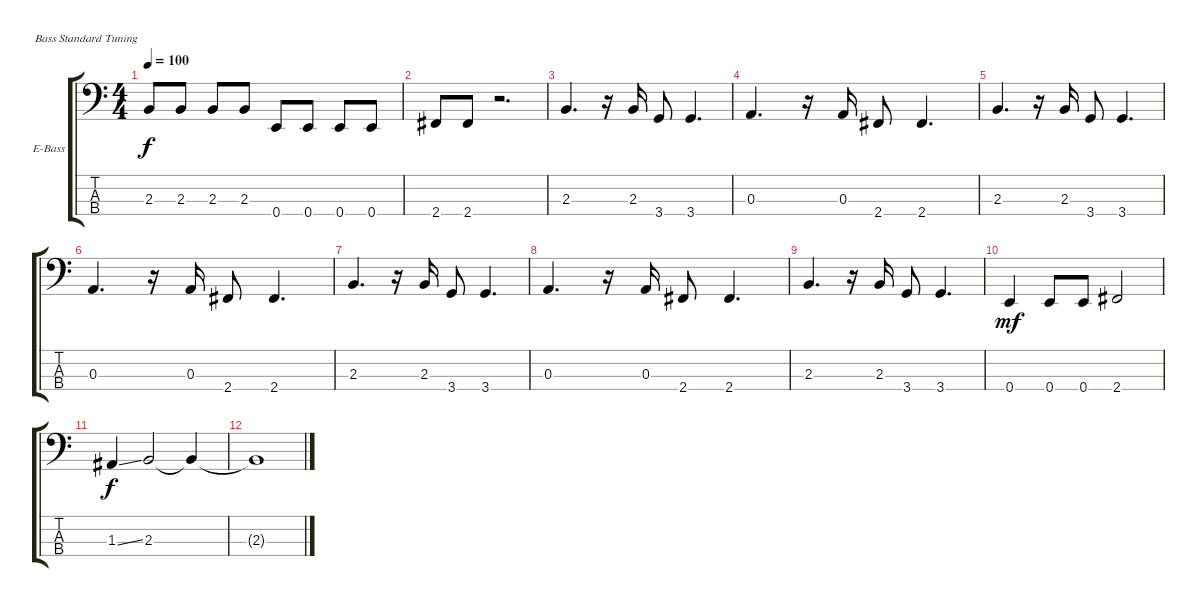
\defaultSystemsLayout 4
\bracketExtendMode groupsimilarinstruments
\firstSystemTrackNameOrientation horizontal
\otherSystemsTrackNameOrientation horizontal
\track ("Ilia" "E-Bass") {instrument electricbassfinger}
\staff {score tabs}
\tuning (G2 D2 A1 E1)
\ts (4 4)
\tempo 100
\clef f4
\ks c
2.3.8{dy f} 2.3.8 2.3.8 2.3.8 0.4.8 0.4.8 0.4.8 0.4.8 |
2.4.8 2.4.8 r.2{d} |
2.3.4{d} r.16 2.3.16 3.4.8 3.4.4{d} |
0.3.4{d} r.16 0.3.16 2.4.8 2.4.4{d} |
2.3.4{d} r.16 2.3.16 3.4.8 3.4.4{d} |
0.3.4{d} r.16 0.3.16 2.4.8 2.4.4{d} |
2.3.4{d} r.16 2.3.16 3.4.8 3.4.4{d} |
0.3.4{d} r.16 0.3.16 2.4.8 2.4.4{d} |
2.3.4{d} r.16 2.3.16 3.4.8 3.4.4{d} |
0.4.4{dy mf} 0.4.8 0.4.8 2.4.2 |
1.3{ss}.4{dy f} 2.3.2 2.3{t}.4 |
2.3{t}.1
